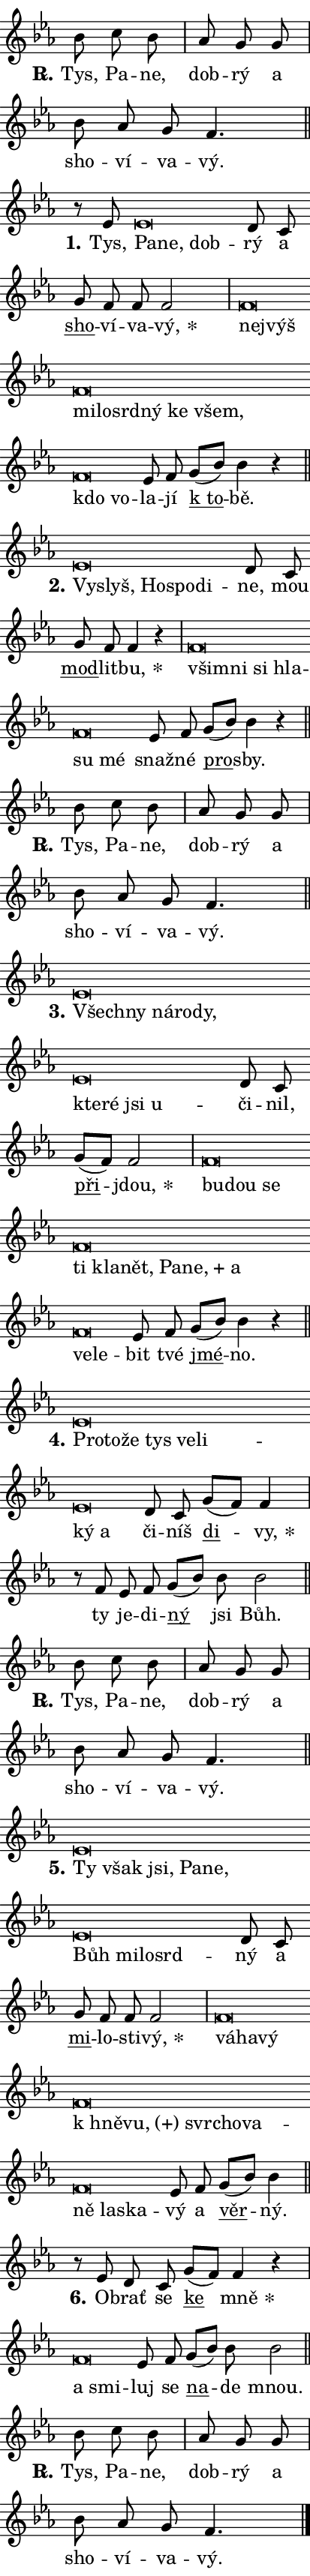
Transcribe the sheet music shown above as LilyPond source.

\version "2.22.1"
\header { tagline = "" }
\paper {
  indent = 0\cm
  top-margin = 0\cm
  right-margin = 0\cm
  bottom-margin = 0\cm
  left-margin = 0\cm
  paper-width = 7\cm
  page-breaking = #ly:one-page-breaking
  system-system-spacing.basic-distance = #11
  score-system-spacing.basic-distance = #11
  ragged-last = ##f
}


%% Author: Thomas Morley
%% https://lists.gnu.org/archive/html/lilypond-user/2020-05/msg00002.html
#(define (line-position grob)
"Returns position of @var[grob} in current system:
   @code{'start}, if at first time-step
   @code{'end}, if at last time-step
   @code{'middle} otherwise
"
  (let* ((col (ly:item-get-column grob))
         (ln (ly:grob-object col 'left-neighbor))
         (rn (ly:grob-object col 'right-neighbor))
         (col-to-check-left (if (ly:grob? ln) ln col))
         (col-to-check-right (if (ly:grob? rn) rn col))
         (break-dir-left
           (and
             (ly:grob-property col-to-check-left 'non-musical #f)
             (ly:item-break-dir col-to-check-left)))
         (break-dir-right
           (and
             (ly:grob-property col-to-check-right 'non-musical #f)
             (ly:item-break-dir col-to-check-right))))
        (cond ((eqv? 1 break-dir-left) 'start)
              ((eqv? -1 break-dir-right) 'end)
              (else 'middle))))

#(define (tranparent-at-line-position vctor)
  (lambda (grob)
  "Relying on @code{line-position} select the relevant enry from @var{vctor}.
Used to determine transparency,"
    (case (line-position grob)
      ((end) (not (vector-ref vctor 0)))
      ((middle) (not (vector-ref vctor 1)))
      ((start) (not (vector-ref vctor 2))))))

noteHeadBreakVisibility =
#(define-music-function (break-visibility)(vector?)
"Makes @code{NoteHead}s transparent relying on @var{break-visibility}"
#{
  \override NoteHead.transparent =
    #(tranparent-at-line-position break-visibility)
#})

#(define delete-ledgers-for-transparent-note-heads
  (lambda (grob)
    "Reads whether a @code{NoteHead} is transparent.
If so this @code{NoteHead} is removed from @code{'note-heads} from
@var{grob}, which is supposed to be @code{LedgerLineSpanner}.
As a result ledgers are not printed for this @code{NoteHead}"
    (let* ((nhds-array (ly:grob-object grob 'note-heads))
           (nhds-list
             (if (ly:grob-array? nhds-array)
                 (ly:grob-array->list nhds-array)
                 '()))
           ;; Relies on the transparent-property being done before
           ;; Staff.LedgerLineSpanner.after-line-breaking is executed.
           ;; This is fragile ...
           (to-keep
             (remove
               (lambda (nhd)
                 (ly:grob-property nhd 'transparent #f))
               nhds-list)))
      ;; TODO find a better method to iterate over grob-arrays, similiar
      ;; to filter/remove etc for lists
      ;; For now rebuilt from scratch
      (set! (ly:grob-object grob 'note-heads)  '())
      (for-each
        (lambda (nhd)
          (ly:pointer-group-interface::add-grob grob 'note-heads nhd))
        to-keep))))

hideNotes = {
  \noteHeadBreakVisibility #begin-of-line-visible
}
unHideNotes = {
  \noteHeadBreakVisibility #all-visible
}

% work-around for resetting accidentals
% https://lilypond.org/doc/v2.23/Documentation/notation/displaying-rhythms#unmetered-music
cadenzaMeasure = {
  \cadenzaOff
  \partial 1024 s1024
  \cadenzaOn
}

#(define-markup-command (accent layout props text) (markup?)
  "Underline accented syllable"
  (interpret-markup layout props
    #{\markup \override #'(offset . 4.3) \underline { #text }#}))

responsum = \markup \concat {
  "R" \hspace #-1.05 \path #0.1 #'((moveto 0 0.07) (lineto 0.9 0.8)) \hspace #0.05 "."
}

\layout {
    \context {
        \Staff
        \remove "Time_signature_engraver"
        \override LedgerLineSpanner.after-line-breaking = #delete-ledgers-for-transparent-note-heads
    }
    \context {
        \Voice {
            \override NoteHead.output-attributes = #'((class . "notehead"))
            \override Hairpin.height = #0.55
        }
    }
    \context {
        \Lyrics {
            \override StanzaNumber.output-attributes = #'((class . "stanzanumber"))
            \override LyricSpace.minimum-distance = #0.9
            \override LyricText.font-name = #"TeX Gyre Schola"
            \override LyricText.font-size = 1
            \override StanzaNumber.font-name = #"TeX Gyre Schola Bold"
            \override StanzaNumber.font-size = 1
        }
    }
}

% magnetic-lyrics.ily
%
%   written by
%     Jean Abou Samra <jean@abou-samra.fr>
%     Werner Lemberg <wl@gnu.org>
%
%   adapted by
%     Jiri Hon <jiri.hon@gmail.com>
%
% Version 2022-Apr-15

% https://www.mail-archive.com/lilypond-user@gnu.org/msg149350.html

#(define (Left_hyphen_pointer_engraver context)
   "Collect syllable-hyphen-syllable occurrences in lyrics and store
them in properties.  This engraver only looks to the left.  For
example, if the lyrics input is @code{foo -- bar}, it does the
following.

@itemize @bullet
@item
Set the @code{text} property of the @code{LyricHyphen} grob between
@q{foo} and @q{bar} to @code{foo}.

@item
Set the @code{left-hyphen} property of the @code{LyricText} grob with
text @q{foo} to the @code{LyricHyphen} grob between @q{foo} and
@q{bar}.
@end itemize

Use this auxiliary engraver in combination with the
@code{lyric-@/text::@/apply-@/magnetic-@/offset!} hook."
   (let ((hyphen #f)
         (text #f))
     (make-engraver
      (acknowledgers
       ((lyric-syllable-interface engraver grob source-engraver)
        (set! text grob)))
      (end-acknowledgers
       ((lyric-hyphen-interface engraver grob source-engraver)
        ;(when (not (grob::has-interface grob 'lyric-space-interface))
          (set! hyphen grob)));)
      ((stop-translation-timestep engraver)
       (when (and text hyphen)
         (ly:grob-set-object! text 'left-hyphen hyphen))
       (set! text #f)
       (set! hyphen #f)))))

#(define (lyric-text::apply-magnetic-offset! grob)
   "If the space between two syllables is less than the value in
property @code{LyricText@/.details@/.squash-threshold}, move the right
syllable to the left so that it gets concatenated with the left
syllable.

Use this function as a hook for
@code{LyricText@/.after-@/line-@/breaking} if the
@code{Left_@/hyphen_@/pointer_@/engraver} is active."
   (let ((hyphen (ly:grob-object grob 'left-hyphen #f)))
     (when hyphen
       (let ((left-text (ly:spanner-bound hyphen LEFT)))
         (when (grob::has-interface left-text 'lyric-syllable-interface)
           (let* ((common (ly:grob-common-refpoint grob left-text X))
                  (this-x-ext (ly:grob-extent grob common X))
                  (left-x-ext
                   (begin
                     ;; Trigger magnetism for left-text.
                     (ly:grob-property left-text 'after-line-breaking)
                     (ly:grob-extent left-text common X)))
                  ;; `delta` is the gap width between two syllables.
                  (delta (- (interval-start this-x-ext)
                            (interval-end left-x-ext)))
                  (details (ly:grob-property grob 'details))
                  (threshold (assoc-get 'squash-threshold details 0.2)))
             (when (< delta threshold)
               (let* (;; We have to manipulate the input text so that
                      ;; ligatures crossing syllable boundaries are not
                      ;; disabled.  For languages based on the Latin
                      ;; script this is essentially a beautification.
                      ;; However, for non-Western scripts it can be a
                      ;; necessity.
                      (lt (ly:grob-property left-text 'text))
                      (rt (ly:grob-property grob 'text))
                      (is-space (grob::has-interface hyphen 'lyric-space-interface))
                      (space (if is-space " " ""))
                      (space-markup (grob-interpret-markup grob " "))
                      (space-size (interval-length (ly:stencil-extent space-markup X)))
                      (extra-delta (if is-space space-size 0))
                      ;; Append new syllable.
                      (ltrt-space (if (and (string? lt) (string? rt))
                                (string-append lt space rt)
                                (make-concat-markup (list lt space rt))))
                      ;; Right-align `ltrt` to the right side.
                      (ltrt-space-markup (grob-interpret-markup
                               grob
                               (make-translate-markup
                                (cons (interval-length this-x-ext) 0)
                                (make-right-align-markup ltrt-space)))))
                 (begin
                   ;; Don't print `left-text`.
                   (ly:grob-set-property! left-text 'stencil #f)
                   ;; Set text and stencil (which holds all collected
                   ;; syllables so far) and shift it to the left.
                   (ly:grob-set-property! grob 'text ltrt-space)
                   (ly:grob-set-property! grob 'stencil ltrt-space-markup)
                   (ly:grob-translate-axis! grob (- (- delta extra-delta)) X))))))))))


#(define (lyric-hyphen::displace-bounds-first grob)
   ;; Make very sure this callback isn't triggered too early.
   (let ((left (ly:spanner-bound grob LEFT))
         (right (ly:spanner-bound grob RIGHT)))
     (ly:grob-property left 'after-line-breaking)
     (ly:grob-property right 'after-line-breaking)
     (ly:lyric-hyphen::print grob)))

squashThreshold = #0.4

\layout {
  \context {
    \Lyrics
    \consists #Left_hyphen_pointer_engraver
    \override LyricText.after-line-breaking =
      #lyric-text::apply-magnetic-offset!
    \override LyricHyphen.stencil = #lyric-hyphen::displace-bounds-first
    \override LyricText.details.squash-threshold = \squashThreshold
    \override LyricHyphen.minimum-distance = 0
    \override LyricHyphen.minimum-length = \squashThreshold
  }
}

squash = \override LyricText.details.squash-threshold = 9999
unSquash = \override LyricText.details.squash-threshold = \squashThreshold

left = \override LyricText.self-alignment-X = #LEFT
unLeft = \revert LyricText.self-alignment-X

starOffset = #(lambda (grob) 
                (let ((x_offset (ly:self-alignment-interface::aligned-on-x-parent grob)))
                  (if (= x_offset 0) 0 (+ x_offset 1.2))))

star = #(define-music-function (syllable)(string?)
"Append star separator at the end of a syllable"
#{
  \once \override LyricText.X-offset = #starOffset
  \lyricmode { \markup {
    #syllable
    \override #'((font-name . "TeX Gyre Schola Bold")) \hspace #0.2 \lower #0.65 \larger "*"
  } }
#})

starAccent = #(define-music-function (syllable)(string?)
"Append star separator at the end of a syllable and make accent"
#{
  \once \override LyricText.X-offset = #starOffset
  \lyricmode { \markup {
    \accent #syllable
    \override #'((font-name . "TeX Gyre Schola Bold")) \hspace #0.2 \lower #0.65 \larger "*"
  } }
#})

breath = #(define-music-function (syllable)(string?)
"Append breathing indicator at the end of a syllable"
#{
  \lyricmode { \markup { #syllable "+" } }
#})

optionalBreath = #(define-music-function (syllable)(string?)
"Append optional breathing indicator at the end of a syllable"
#{
  \lyricmode { \markup { #syllable "(+)" } }
#})


\score {
    <<
        \new Voice = "melody" { \cadenzaOn \key es \major \relative { bes'8 c bes \cadenzaMeasure \bar "|" as g g \cadenzaMeasure \bar "|" bes as g f4. \cadenzaMeasure \bar "||" \break }
\relative { r8 es'8 es\breve*1/16 \hideNotes \breve*1/16 \breve*1/16 \bar "" \unHideNotes d8 c \bar "" g' f f f2 \cadenzaMeasure \bar "|" f\breve*1/16 \hideNotes \breve*1/16 \bar "" \breve*1/16 \bar "" \breve*1/16 \bar "" \breve*1/16 \bar "" \breve*1/16 \bar "" \breve*1/16 \bar "" \breve*1/16 \bar "" \breve*1/16 \breve*1/16 \bar "" \unHideNotes es8 f \bar "" g[( bes)] bes4 r \cadenzaMeasure \bar "||" \break }
\relative { es'\breve*1/16 \hideNotes \breve*1/16 \bar "" \breve*1/16 \bar "" \breve*1/16 \breve*1/16 \bar "" \unHideNotes d8 c \bar "" g' f f4 r \cadenzaMeasure \bar "|" f\breve*1/16 \hideNotes \breve*1/16 \bar "" \breve*1/16 \bar "" \breve*1/16 \bar "" \breve*1/16 \breve*1/16 \bar "" \unHideNotes es8 f \bar "" g[( bes)] bes4 r \cadenzaMeasure \bar "||" \break }
\relative { bes'8 c bes \cadenzaMeasure \bar "|" as g g \cadenzaMeasure \bar "|" bes as g f4. \cadenzaMeasure \bar "||" \break }
\relative { es'\breve*1/16 \hideNotes \breve*1/16 \bar "" \breve*1/16 \bar "" \breve*1/16 \bar "" \breve*1/16 \bar "" \breve*1/16 \bar "" \breve*1/16 \bar "" \breve*1/16 \breve*1/16 \bar "" \unHideNotes d8 c \bar "" g'[( f)] f2 \cadenzaMeasure \bar "|" f\breve*1/16 \hideNotes \breve*1/16 \bar "" \breve*1/16 \bar "" \breve*1/16 \bar "" \breve*1/16 \bar "" \breve*1/16 \bar "" \breve*1/16 \bar "" \breve*1/16 \bar "" \breve*1/16 \bar "" \breve*1/16 \breve*1/16 \bar "" \unHideNotes es8 f \bar "" g[( bes)] bes4 r \cadenzaMeasure \bar "||" \break }
\relative { es'\breve*1/16 \hideNotes \breve*1/16 \bar "" \breve*1/16 \bar "" \breve*1/16 \bar "" \breve*1/16 \bar "" \breve*1/16 \bar "" \breve*1/16 \breve*1/16 \bar "" \unHideNotes d8 c \bar "" g'[( f)] f4 \cadenzaMeasure \bar "|" r8 f8 es8 f \bar "" g[( bes)] bes bes2 \cadenzaMeasure \bar "||" \break }
\relative { bes'8 c bes \cadenzaMeasure \bar "|" as g g \cadenzaMeasure \bar "|" bes as g f4. \cadenzaMeasure \bar "||" \break }
\relative { es'\breve*1/16 \hideNotes \breve*1/16 \bar "" \breve*1/16 \bar "" \breve*1/16 \bar "" \breve*1/16 \bar "" \breve*1/16 \bar "" \breve*1/16 \bar "" \breve*1/16 \breve*1/16 \bar "" \unHideNotes d8 c \bar "" g' f f f2 \cadenzaMeasure \bar "|" f\breve*1/16 \hideNotes \breve*1/16 \bar "" \breve*1/16 \bar "" \breve*1/16 \bar "" \breve*1/16 \bar "" \breve*1/16 \bar "" \breve*1/16 \bar "" \breve*1/16 \bar "" \breve*1/16 \bar "" \breve*1/16 \breve*1/16 \bar "" \unHideNotes es8 f \bar "" g[( bes)] bes4 \cadenzaMeasure \bar "||" \break }
\relative { r8 es' d8 c \bar "" g'[( f)] f4 r \cadenzaMeasure \bar "|" f\breve*1/16 \hideNotes \breve*1/16 \bar "" \unHideNotes es8 f \bar "" g[( bes)] bes bes2 \cadenzaMeasure \bar "||" \break }
\relative { bes'8 c bes \cadenzaMeasure \bar "|" as g g \cadenzaMeasure \bar "|" bes as g f4. \cadenzaMeasure \bar "||" \break } \bar "|." }
        \new Lyrics \lyricsto "melody" { \lyricmode { \set stanza = \responsum
Tys, Pa -- ne, dob -- rý a sho -- ví -- va -- vý.
\set stanza = "1."
Tys, \left Pa -- \squash ne, dob -- \unLeft \unSquash rý a \markup \accent sho -- ví -- va -- \star vý, \left nej -- \squash výš mi -- lo -- srd -- ný ke všem, kdo vo -- \unLeft \unSquash la -- jí \markup \accent "k to" -- bě.
\set stanza = "2."
\left Vy -- \squash slyš, Ho -- spo -- di -- \unLeft \unSquash ne, mou \markup \accent mod -- lit -- \star bu, \left všim -- \squash ni si hla -- su mé \unLeft \unSquash snaž -- né \markup \accent pro -- sby.
\set stanza = \responsum
Tys, Pa -- ne, dob -- rý a sho -- ví -- va -- vý.
\set stanza = "3."
\left Všech -- \squash ny ná -- ro -- dy, kte -- ré jsi u -- \unLeft \unSquash či -- nil, \markup \accent při -- \star jdou, \left bu -- \squash dou se ti kla -- nět, Pa -- \breath "ne," a ve -- le -- \unLeft \unSquash bit tvé \markup \accent jmé -- no.
\set stanza = "4."
\left Pro -- \squash to -- že tys ve -- li -- ký a \unLeft \unSquash či -- níš \markup \accent di -- \star vy, ty je -- di -- \markup \accent ný jsi Bůh.
\set stanza = \responsum
Tys, Pa -- ne, dob -- rý a sho -- ví -- va -- vý.
\set stanza = "5."
\left Ty \squash však jsi, Pa -- ne, Bůh mi -- lo -- srd -- \unLeft \unSquash ný a \markup \accent mi -- lo -- sti -- \star vý, \left vá -- \squash ha -- vý "k hně" -- \optionalBreath vu, svr -- cho -- va -- ně la -- ska -- \unLeft \unSquash vý a \markup \accent věr -- ný.
\set stanza = "6."
O -- brať se \markup \accent ke \star mně \left a \squash smi -- \unLeft \unSquash luj se \markup \accent na -- de mnou.
\set stanza = \responsum
Tys, Pa -- ne, dob -- rý a sho -- ví -- va -- vý. } }
    >>
    \layout {}
}
